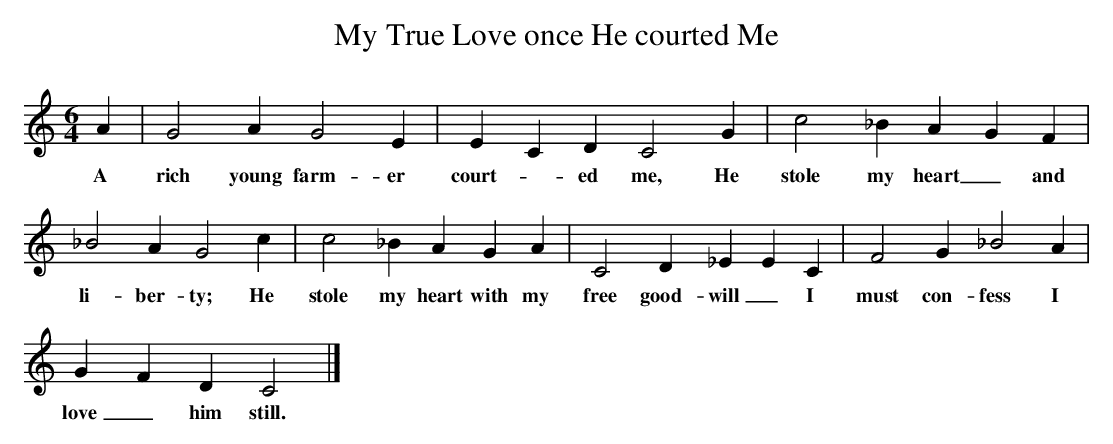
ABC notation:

X:1     %Music
T:My True Love once He courted Me
M:6/4     %Meter
L:1/8     %
K:C
A2 |G4 A2 G4 E2 |E2 C2 D2 C4 G2 |c4 _B2 A2 G2 F2 |
w:A rich young farm-er court-*ed me, He stole my heart_ and
_B4 A2 G4 c2 |c4 _B2 A2 G2 A2 |C4 D2 _E2 E2 C2 |F4 G2 _B4 A2 |
w:li-ber-ty; He stole my heart with my free good-will_ I must con-fess I
G2 F2 D2 C4 |]
w:love_ him still.
